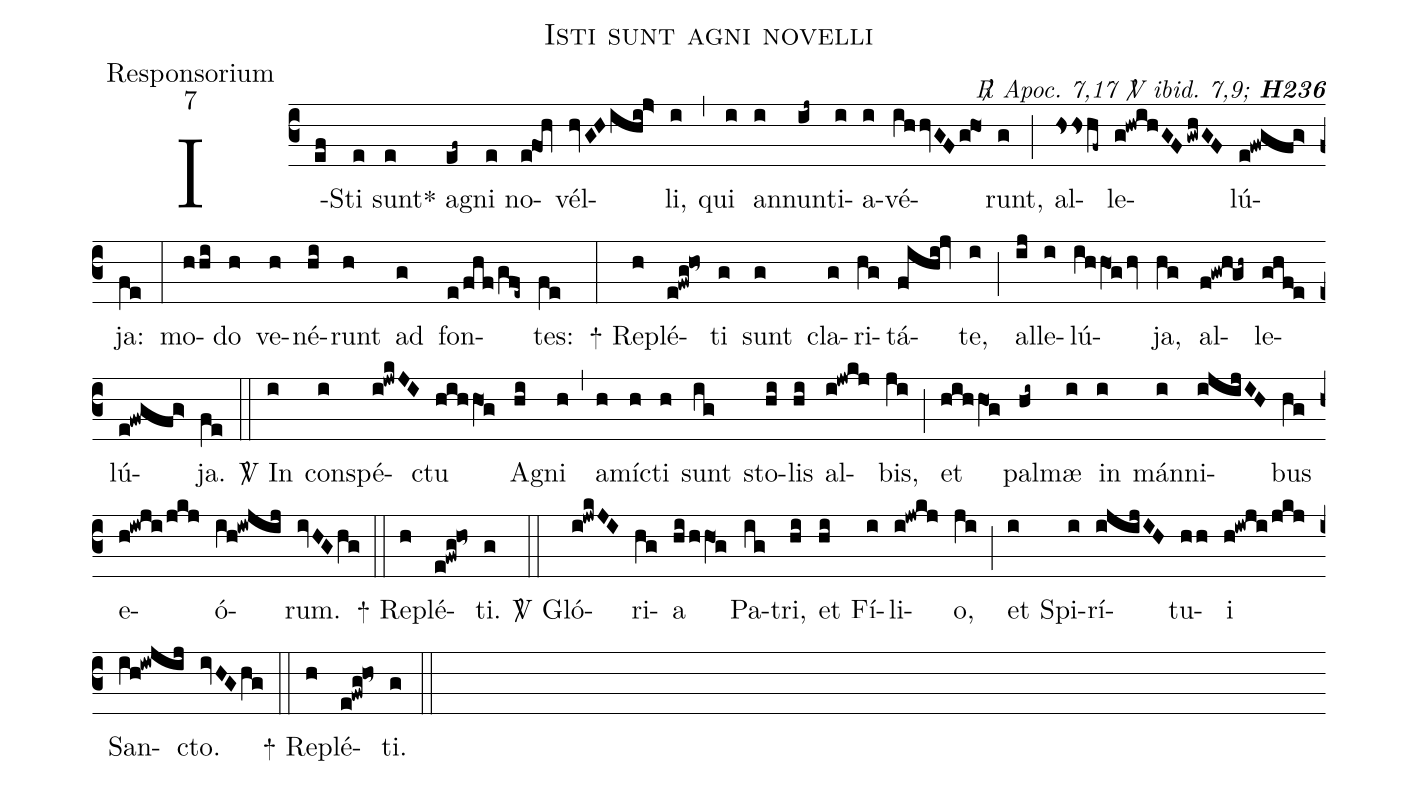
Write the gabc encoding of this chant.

name:Isti sunt agni novelli;
office-part:Responsorium;
mode:7;
commentary:{\itshape\mdseries \Rbar\  Apoc.\ 7,17 \Vbar\  ibid.\ 7,9;\/} {\bfseries H236};
%%
(c3) I(ef)Sti(e) sunt<sp>*</sp>(e) a(ef~)gni(e) no(efO1h)vél(hvGHihi!j>)li,(i) (,)
qui(i) an(i)nun(ij~)ti(i)a(i)vé(ihhvGFg!ho1)runt,(g) (;)
al(Hsshf~)le(g!hwihGFgwhGF)lú(e!fwgfg>)ja:(fe) (:)
mo(hhi)do(h) ve(h)né(hi)runt(h) ad(g) fon(e/fhf/gfe~)tes:(fe) (:)
<sp>+</sp> Re(h)plé(e!fwg!ho~)ti(g) sunt(g) cla(g)ri(hg)tá(fihi!jv)te,(i) (;)
al(ij)le(i)lú(ihhO1ghv)ja,(hg) al(f!gw!h!gh~)le(ghf!e)lú(e!fwgfg>)ja.(fe) (::)
<sp>V/</sp> In(i) con(i)spé(i!jwkJI)ctu(hihhO1g) A(hi)gni(h) (,)
a(h)mí(h)cti(h) sunt(ig) sto(hi)lis(hi) al(i!jwkj)bis,(ji) (;)
et(hihhO1g) pal(hi~)mæ(i) in(i) mán(i)ni(ijijIH)bus(hg) e(h!iwji/jkj)ó(ih!iwjij)rum.(ivHGhg) (::) %(gvFEfe) (::c3)
<sp>+</sp> Re(h)plé(e!fwg!ho~)ti.(g) (::)
<sp>V/</sp> Gló(i!jwkJI)ri(hg)a(hi/hhO1g) Pa(ig)tri,(hi) et(hi) Fí(i)li(i!jwkj)o,(ji) (;) et(i) Spi(i)rí(ijijIH)tu(hh)i(h!iwji/jkj) San(ih!iwjij)cto.(ivHGhg) (::)
<sp>+</sp> Re(h)plé(e!fwg!ho~)ti.(g) (::)
